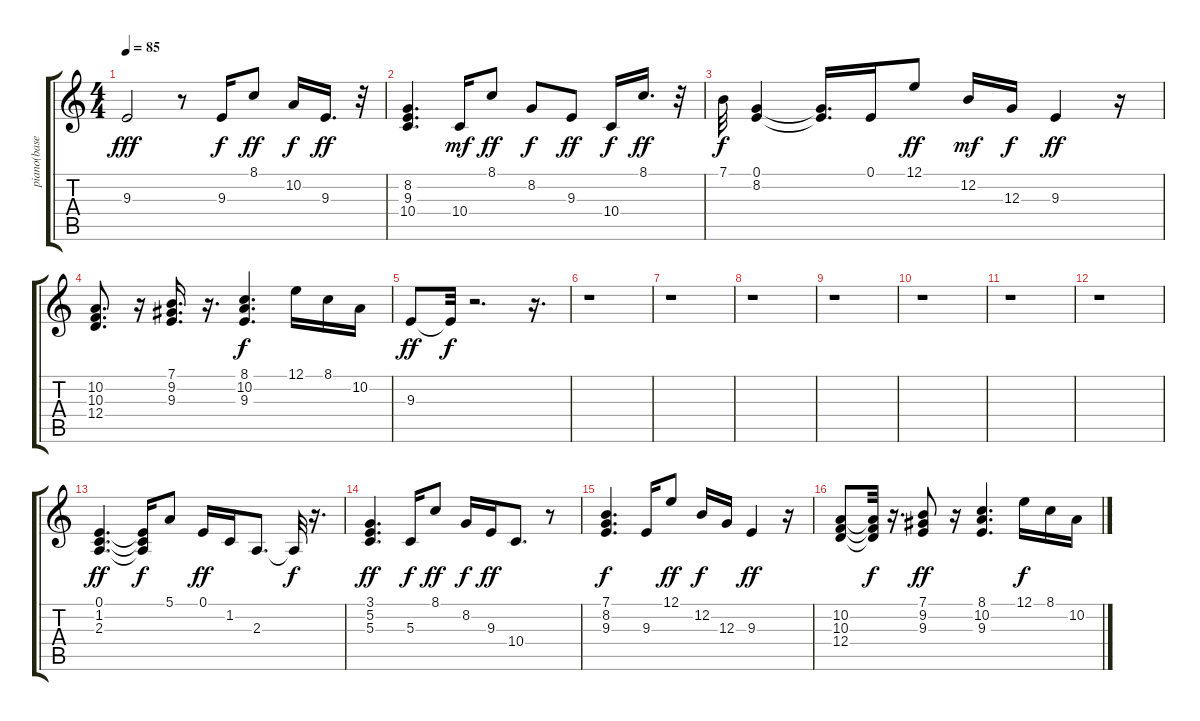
\track ("piano(base)" "piano(base") {instrument brightacousticpiano}
\staff {score tabs}
\tuning (E4 B3 G3 D3 A2 E2) {hide}
\ts (4 4)
\tempo 85
\clef g2
\ks c
9.3.2{dy fff} r.8 9.3.16{dy f} 8.1.8{dy ff} 10.2.16{dy f} 9.3.16{d dy ff} r.32 |
(8.2 9.3 10.4).4{d} 10.4.16{dy mf} 8.1.8{dy ff} 8.2.8{dy f} 9.3.8{dy ff} 10.4.16{dy f} 8.1.16{d dy ff} r.32 |
7.1.32{dy f} (0.1 8.2).4 (0.1{t} 8.2{t}).16{d} 0.1.16 12.1.8{dy ff} 12.2.16{dy mf} 12.3.16{dy f} 9.3.4{dy ff} r.16 |
(10.2 10.3 12.4).8{d} r.16 (7.1 9.2 9.3).16{d} r.16{d} (8.1 10.2 9.3).4{d dy f} 12.1.16 8.1.16 10.2.16 |
9.3.8{dy ff} 9.3{t}.32{dy f} r.2{d} r.16{d} |
r.1 |
r.1 |
r.1 |
r.1 |
r.1 |
r.1 |
r.1 |
(0.1 1.2 2.3).4{d dy ff} (0.1{t} 1.2{t} 2.3{t}).16{dy f} 5.1.8 0.1.16{dy ff} 1.2.16 2.3.8{d} 2.3{t}.32{dy f} r.16{d} |
(3.1 5.2 5.3).4{d dy ff} 5.3.16{dy f} 8.1.8{dy ff} 8.2.16{dy f} 9.3.16{dy ff} 10.4.8{d} r.8 |
(7.1 8.2 9.3).4{d dy f} 9.3.16 12.1.8{dy ff} 12.2.16{dy f} 12.3.16 9.3.4{dy ff} r.16 |
(10.2 10.3 12.4).8 (10.2{t} 10.3{t} 12.4{t}).32{dy f} r.16{d} (7.1 9.2 9.3).8{dy ff} r.16 (8.1 10.2 9.3).4{d} 12.1.16{dy f} 8.1.16 10.2.16
